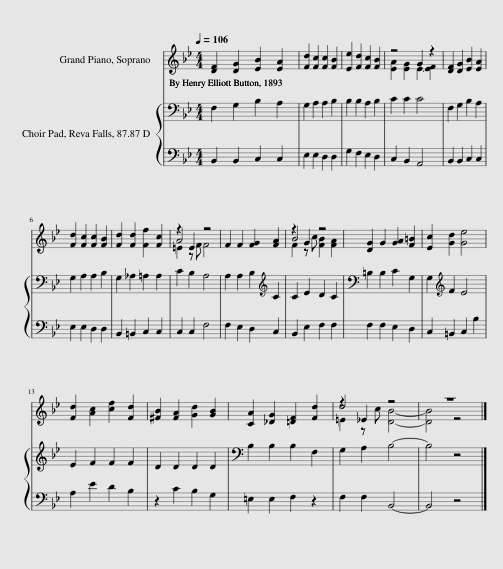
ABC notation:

X:1
%%score ( 1 2 3 ) { 4 | 5 }
L:1/8
Q:1/4=106
M:4/4
I:linebreak $
K:Bb
V:1 treble
V:2 treble
V:3 treble
V:4 bass
V:5 bass
V:1
 [DF]2 [DG]2 [EB]2 [EA]2 | [Fd]2 [Fc]2 [Fc]2 [FB]2 | [Ee]2 [Fd]2 [Fc]2 [FB]2 | z4 G2 z2 | [DF]2 [DG]2 [EB]2 [EA]2 |$ %5
 [Fd]2 [Fc]2 [Fc]2 [FB]2 | [Fd]2 [Fd]2 [Ff]2 [Fc]2 | A4 z4 | F2 F2 [FG]2 [FA]2 | B4 z4 | %10
 [DG]2 G2 [GA]2 [F=B]2 | [Ec]2 [Gd]2 [Ge]4 |$ [Fd]2 [Ac]2 [cf]2 [Fd]2 | [^FB]2 [FA]2 [Gd]2 [GB]2 | [CA]2 [_DG]2 [=DF]2 [Fd]2 | %15
 d4 z4 | z8 |] %17
V:2
 x8 | x8 | x8 | [EA]2 [EG]2 E2- [EF]2 | x8 |$ %5
 x8 | x8 | =E2 z F F4 | x8 | F2 z c [FB]2 [FA]2 | %10
 x8 | x8 |$ x8 | x8 | x8 | %15
 =E2 z c [DB]4- | [DB]4 z4 |] %17
V:3
 x8 | x8 | x8 | x8 | x8 |$ %5
 x8 | x8 | z2 =E2 z4 | x8 | z2 G2 z4 | %10
 x8 | x8 |$ x8 | x8 | x8 | %15
 z2 _E2 z4 | x8 |] %17
V:4
 F,2 G,2 B,2 A,2 | G,2 A,2 A,2 B,2 | B,2 B,2 A,2 B,2 | C2 C2 C4 | F,2 G,2 B,2 A,2 |$ %5
 G,2 A,2 A,2 B,2 | G,2 _A,2 =A,2 A,2 | C2 B,2 A,4 | A,2 A,2 B,2[K:treble] C2 | C2 E2 D2 C2 | %10
 =B,2 B,2 C2 G,2 | G,2[K:treble] F2 E4 |$ E2 F2 F2 F2 | D2 D2 D2 D2 | B,2 B,2 B,2 F,2 | %15
 G,2 A,2 B,4- | B,4 z4 |] %17
V:5
 B,,2 B,,2 C,2 C,2 | E,2 E,2 D,2 D,2 | G,2 F,2 E,2 D,2 | C,2 B,,2 A,,4 | B,,2 B,,2 C,2 C,2 |$ %5
 E,2 E,2 D,2 D,2 | B,,2 =B,,2 C,2 C,2 | C,2 C,2 F,4 | F,2 E,2 D,2 C,2 | B,,2 E,2 F,2 F,2 | %10
 F,2 F,2 E,2 D,2 | C,2 =B,,2 C,2 B,2 |$ A,2 E2 D2 B,2 | z2 C2 B,2 G,2 | =E,2 E,2 F,2 z2 | %15
 F,2 F,2 B,,4- | B,,4 z4 |] %17
